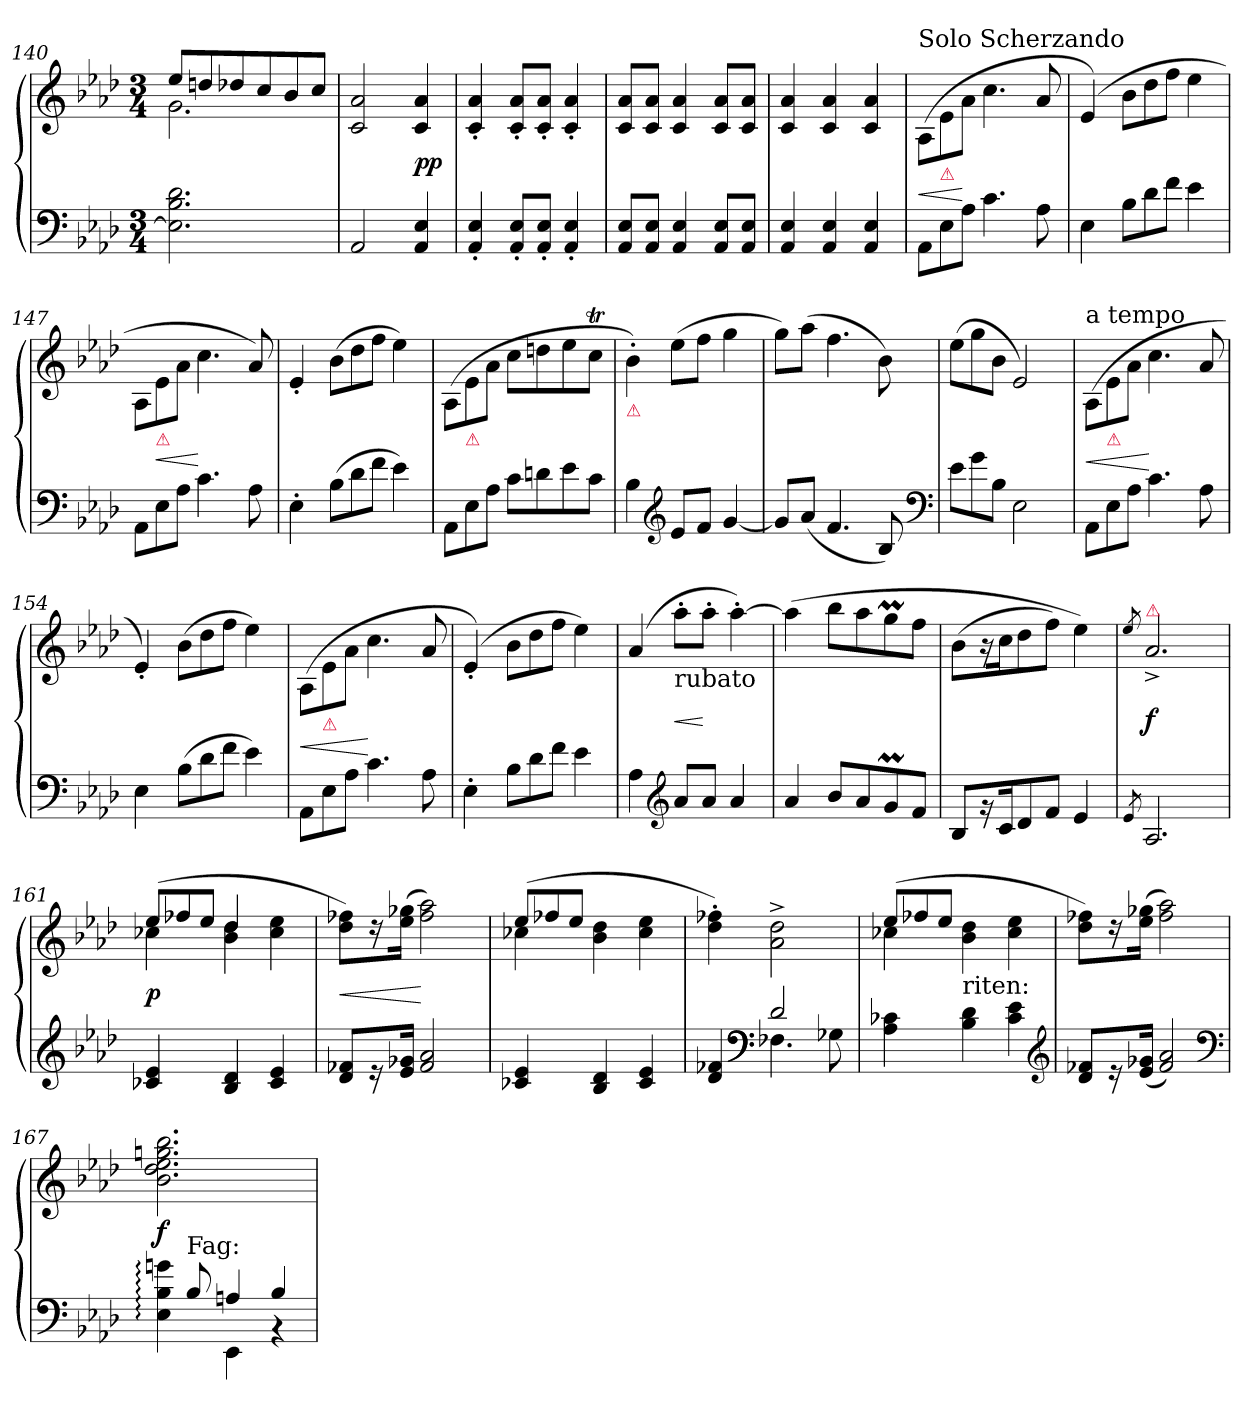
**kern	**kern	**dynam
*part1	*part1	*part1
*staff2	*staff1	*staff1/2
*clefF4	*clefG2	*
*k[b-e-a-d-]	*k[b-e-a-d-]	*
*f:	*f:	*
*M3/4	*M3/4	*
=140	=140	=140
*	*^	*
2.E-!] 2.B-! 2.d-!	8ee-!L	2.g!	.
.	8ddn!	.	.
.	8dd-X!	.	.
.	8cc!	.	.
.	8b-!	.	.
.	8cc!J	.	.
*	*v	*v	*
=141	=141	=141
2AA-!	2c! 2a-!	.
4AA-! 4E-!	4c! 4a-!	pp
=142	=142	=142
4AA-!'< 4E-!'<	4c!'< 4a-!'<	.
8AA-!'< 8E-!'<L	8c!'< 8a-!'<L	.
8AA-!'< 8E-!'<J	8c!'< 8a-!'<J	.
4AA-!'< 4E-!'<	4c!'< 4a-!'<	.
=143	=143	=143
8AA-! 8E-!L	8c! 8a-!L	.
8AA-! 8E-!J	8c! 8a-!J	.
4AA-! 4E-!	4c! 4a-!	.
8AA-! 8E-!L	8c! 8a-!L	.
8AA-! 8E-!J	8c! 8a-!J	.
=144	=144	=144
4AA-! 4E-!	4c! 4a-!	.
4AA-! 4E-!	4c! 4a-!	.
4AA-! 4E-!	4c! 4a-!	.
=145	=145	=145
*Xtuplet	*Xtuplet	*
!	!LO:TX:a:t=Solo Scherzando	!
12AA-\L	(>12A-/L	<
!	!LO:TX:b:color=crimson:t=⚠	!
12E-	12e-\	.
12A-J	12a-\J	[
4.c	4.cc	.
8A-	8a-	.
=146	=146	=146
4E-	(>4e-)	.
12B-L	12b-L	.
12d-	12dd-	.
12fJ	12ffJ	.
4e-	4ee-	.
=147	=147	=147
12AA-L	12A-/L	.
!	!LO:TX:b:color=crimson:t=⚠	!
12E-	12e-\	<
12A-J	12a-\J	.
4.c	4.cc	[
8A-	8a-)	.
=148	=148	=148
4E-'>	4e-'<	.
(>12B-L	(>12b-L	.
12d-	12dd-	.
12fJ	12ffJ	.
4e-)	4ee-)	.
=149	=149	=149
12AA-L	(>12A-/L	.
!	!LO:TX:b:color=crimson:t=⚠	!
12E-	12e-\	.
12A-J	12a-\J	.
8cL	8ccL	.
8dn	8ddn	.
8e-	8ee-	.
8cJ	8ccTJ	.
=150	=150	=150
!	!LO:TX:b:color=crimson:t=⚠	!
4B-	4b-'>)	.
*clefG2	*	*
8e-L	(>8ee-L	.
8fJ	8ffJ	.
[4g	4gg	.
=151	=151	=151
8gL]	8ggL)	.
(<8a-J	(>8aa-J	.
4.f	4.ff	.
8B-)	8b-)	.
*clefF4	*	*
=152	=152	=152
12e-L	(>12ee-L	.
12g	12gg	.
12B-J	12b-J	.
2E-	2e-)	.
=153	=153	=153
!	!LO:TX:a:t=a tempo	!
12AA-L	(>12A-/L	<
!	!LO:TX:b:color=crimson:t=⚠	!
12E-	12e-\	.
12A-J	12a-\J	.
4.c	4.cc	[
8A-	8a-	.
=154	=154	=154
4E-	4e-'<)	.
(>12B-L	(12b-L	.
12d-	12dd-	.
12fJ	12ffJ	.
4e-)	4ee-)	.
=155	=155	=155
12AA-L	(>12A-/L	<
!	!LO:TX:b:color=crimson:t=⚠	!
12E-	12e-\	.
12A-J	12a-\J	.
4.c	4.cc	[
8A-	8a-	.
=156	=156	=156
4E-'>	(>4e-'<)	.
12B-L	12b-L	.
12d-	12dd-	.
12fJ	12ffJ	.
4e-	4ee-)	.
=157	=157	=157
4A-	(>4a-	.
*clefG2	*	*
!	!LO:TX:b:t=rubato	!
8a-L	8aa-'>L	<
8a-J	8aa-'>J	[
4a-	[4aa-'>)	.
=158	=158	=158
4a-	(>4aa-]	.
8b-L	8bb-L	.
8a-	8aa-	.
8gm	8ggm	.
8fJ	8ffJ	.
=159	=159	=159
8B-L	(>8b-L	.
16rg	16r	.
16cK	16ccK	.
8d-	8dd-	.
8fJ	8ffJ)	.
4e-	4ee-)	.
=160	=160	=160
8qe-/	8qee-/	.
!	!LO:TX:a:color=crimson:t=⚠	!
2.A-	2.a-^<	f
=161	=161	=161
*	*^	*
4c-X 4e-	(>12ee-L	4cc-X	p
.	12ff-X	.	.
.	12ee-J	.	.
4B- 4d-	4dd-	4b- 4dd-	.
4c- 4e-	4ryy	4cc- 4ee-	.
*	*v	*v	*
=162	=162	=162
8d- 8f-XL	8dd- 8ff-XL)	<
16r	16r	.
16e- 16g-XJk	(>16ee- 16gg-XJk	.
2f- 2a-	2ff- 2aa-)	[
=163	=163	=163
*	*^	*
4c-X 4e-	(>12ee-L	4cc-X	.
.	12ff-X	.	.
.	12ee-J	.	.
4B- 4d-	4ryy	4b- 4dd-	.
4c- 4e-	4ryy	4cc- 4ee-	.
*	*v	*v	*
=164	=164	=164
*^	*	*
4ryy	4d-/ 4f-X/	4dd-'> 4ff-X'>)	.
*clefF4	*	*	*
2d-	4.F-X	2a-^> 2dd-^>	.
.	8G-X	.	.
*v	*v	*	*
=165	=165	=165
*	*^	*
4A- 4c-X	(>12ee-L	4cc-X	.
.	12ff-X	.	.
.	12ee-J	.	.
!	!LO:TX:b:t=riten&colon;	!	!
4B- 4d-	4ryy	4b- 4dd-	.
4c- 4e-	4ryy	4cc- 4ee-	.
*	*v	*v	*
*clefG2	*	*
=166	=166	=166
8d- 8f-XL	8dd- 8ff-XL)	.
16r	16r	.
(<16e- 16g-XJk	(>16ee- 16gg-XJk	.
2f- 2a-)	2ff- 2aa-)	.
*clefF4	*	*
=167	=167	=167
*^	*	*
8ryy	4E-: 4B-: 4gn:	2.b- 2.dd- 2.ee- 2.ggn 2.bb-	f
!LO:TX:a:t=Fag&colon;	!	!	!
8B-!	.	.	.
4An!	4EE-!	.	.
4B-!	4rBB	.	.
*v	*v	*	*
=	=	=
*-	*-	*-
